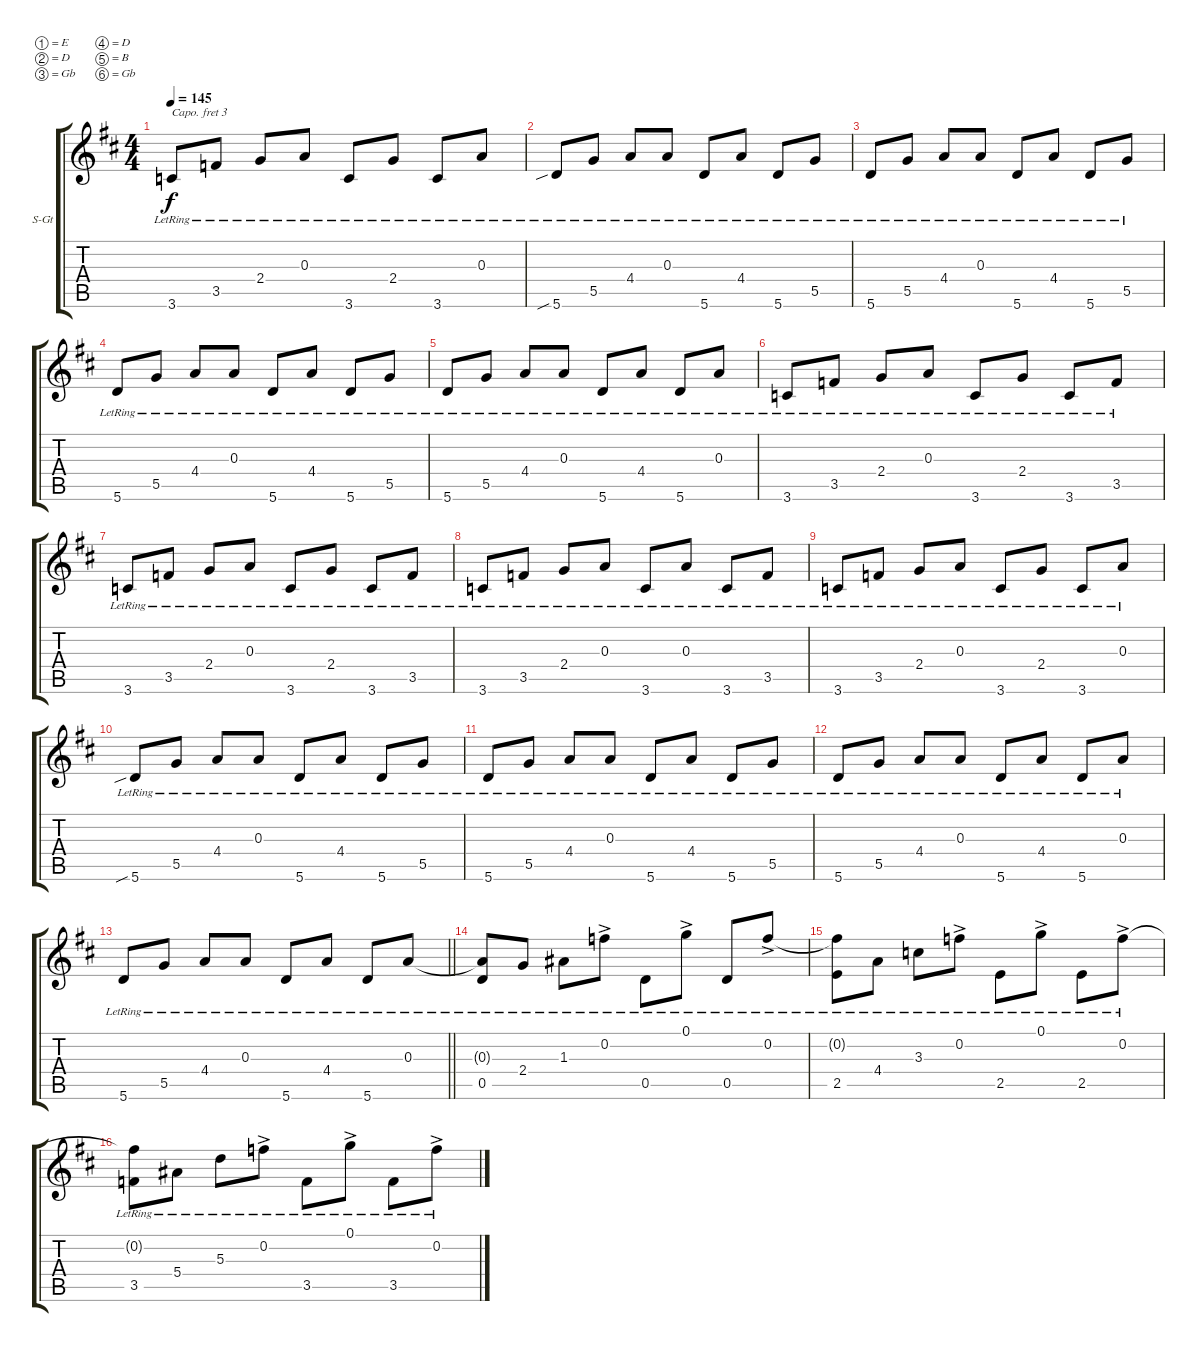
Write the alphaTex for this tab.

\bracketExtendMode groupsimilarinstruments
\firstSystemTrackNameOrientation horizontal
\otherSystemsTrackNameOrientation horizontal
\track ("Steel String Acoustic Guitar" "S-Gt") {instrument acousticguitarsteel}
\staff {score tabs}
\capo 3
\tuning (E4 D4 Gb3 D3 B2 Gb2)
\ts (4 4)
\tempo 145
\clef g2
\ks d
3.6{lr}.8{dy f} 3.5{lr}.8 2.4{lr}.8 0.3{lr}.8 3.6{lr}.8 2.4{lr}.8 3.6{lr}.8 0.3{lr}.8 |
5.6{sib lr}.8 5.5{lr}.8 4.4{lr}.8 0.3{lr}.8 5.6{lr}.8 4.4{lr}.8 5.6{lr}.8 5.5{lr}.8 |
5.6{lr}.8 5.5{lr}.8 4.4{lr}.8 0.3{lr}.8 5.6{lr}.8 4.4{lr}.8 5.6{lr}.8 5.5{lr}.8 |
5.6{lr}.8 5.5{lr}.8 4.4{lr}.8 0.3{lr}.8 5.6{lr}.8 4.4{lr}.8 5.6{lr}.8 5.5{lr}.8 |
5.6{lr}.8 5.5{lr}.8 4.4{lr}.8 0.3{lr}.8 5.6{lr}.8 4.4{lr}.8 5.6{lr}.8 0.3{lr}.8 |
3.6{lr}.8 3.5{lr}.8 2.4{lr}.8 0.3{lr}.8 3.6{lr}.8 2.4{lr}.8 3.6{lr}.8 3.5{lr}.8 |
3.6{lr}.8 3.5{lr}.8 2.4{lr}.8 0.3{lr}.8 3.6{lr}.8 2.4{lr}.8 3.6{lr}.8 3.5{lr}.8 |
3.6{lr}.8 3.5{lr}.8 2.4{lr}.8 0.3{lr}.8 3.6{lr}.8 0.3{lr}.8 3.6{lr}.8 3.5{lr}.8 |
3.6{lr}.8 3.5{lr}.8 2.4{lr}.8 0.3{lr}.8 3.6{lr}.8 2.4{lr}.8 3.6{lr}.8 0.3{lr}.8 |
5.6{sib lr}.8 5.5{lr}.8 4.4{lr}.8 0.3{lr}.8 5.6{lr}.8 4.4{lr}.8 5.6{lr}.8 5.5{lr}.8 |
5.6{lr}.8 5.5{lr}.8 4.4{lr}.8 0.3{lr}.8 5.6{lr}.8 4.4{lr}.8 5.6{lr}.8 5.5{lr}.8 |
5.6{lr}.8 5.5{lr}.8 4.4{lr}.8 0.3{lr}.8 5.6{lr}.8 4.4{lr}.8 5.6{lr}.8 0.3{lr}.8 |
\barLineRight lightlight
5.6{lr}.8 5.5{lr}.8 4.4{lr}.8 0.3{lr}.8 5.6{lr}.8 4.4{lr}.8 5.6{lr}.8 0.3{lr}.8 |
(0.3{lr t} 0.5{lr}).8 2.4{lr}.8 1.3{lr}.8 0.2{ac lr}.8 0.5{lr}.8 0.1{ac lr}.8 0.5{lr}.8 0.2{ac lr}.8 |
(0.2{lr t} 2.5{lr}).8 4.4{lr}.8 3.3{lr}.8 0.2{ac lr}.8 2.5{lr}.8 0.1{ac lr}.8 2.5{lr}.8 0.2{ac lr}.8 |
(0.2{lr t} 3.5{lr}).8 5.4{lr}.8 5.3{lr}.8 0.2{ac lr}.8 3.5{lr}.8 0.1{ac lr}.8 3.5{lr}.8 0.2{ac lr}.8
